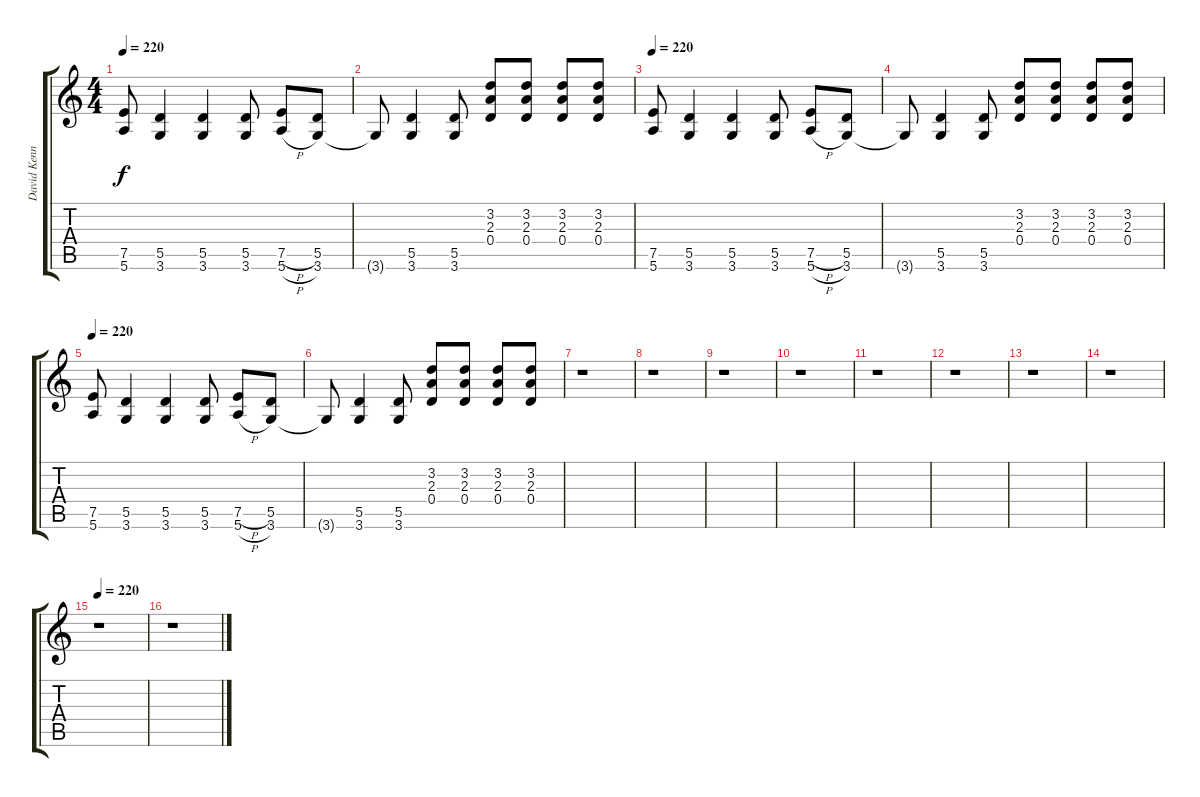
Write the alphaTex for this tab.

\track ("David Kennedy " "David Kenn") {instrument distortionguitar}
\staff {score tabs}
\tuning (E4 B3 G3 D3 A2 E2) {hide}
\ts (4 4)
\tempo 220
\clef g2
\ks c
(7.5 5.6).8{dy f instrument electricguitarmuted} (5.5 3.6).4 (5.5 3.6).4 (5.5 3.6).8 (7.5{h} 5.6{h}).8 (5.5 3.6).8 |
3.6{t}.8 (5.5 3.6).4 (5.5 3.6).8 (3.2 2.3 0.4).8{instrument distortionguitar} (3.2 2.3 0.4).8 (3.2 2.3 0.4).8 (3.2 2.3 0.4).8 |
\tempo 220
(7.5 5.6).8{instrument electricguitarmuted} (5.5 3.6).4 (5.5 3.6).4 (5.5 3.6).8 (7.5{h} 5.6{h}).8 (5.5 3.6).8 |
3.6{t}.8 (5.5 3.6).4 (5.5 3.6).8 (3.2 2.3 0.4).8{instrument distortionguitar} (3.2 2.3 0.4).8 (3.2 2.3 0.4).8 (3.2 2.3 0.4).8 |
\tempo 220
(7.5 5.6).8{instrument electricguitarmuted} (5.5 3.6).4 (5.5 3.6).4 (5.5 3.6).8 (7.5{h} 5.6{h}).8 (5.5 3.6).8 |
3.6{t}.8 (5.5 3.6).4 (5.5 3.6).8 (3.2 2.3 0.4).8{instrument distortionguitar} (3.2 2.3 0.4).8 (3.2 2.3 0.4).8 (3.2 2.3 0.4).8 |
r.1 |
r.1 |
r.1 |
r.1 |
r.1 |
r.1 |
r.1 |
r.1 |
\tempo 220
r.1 |
r.1
